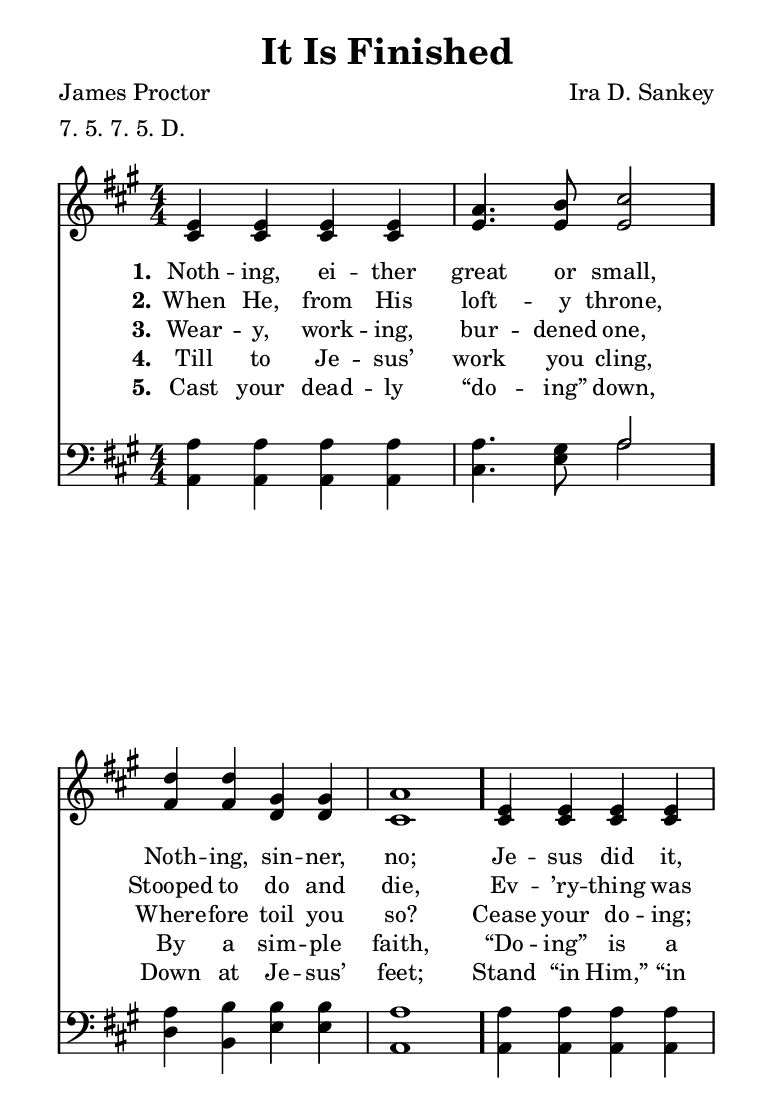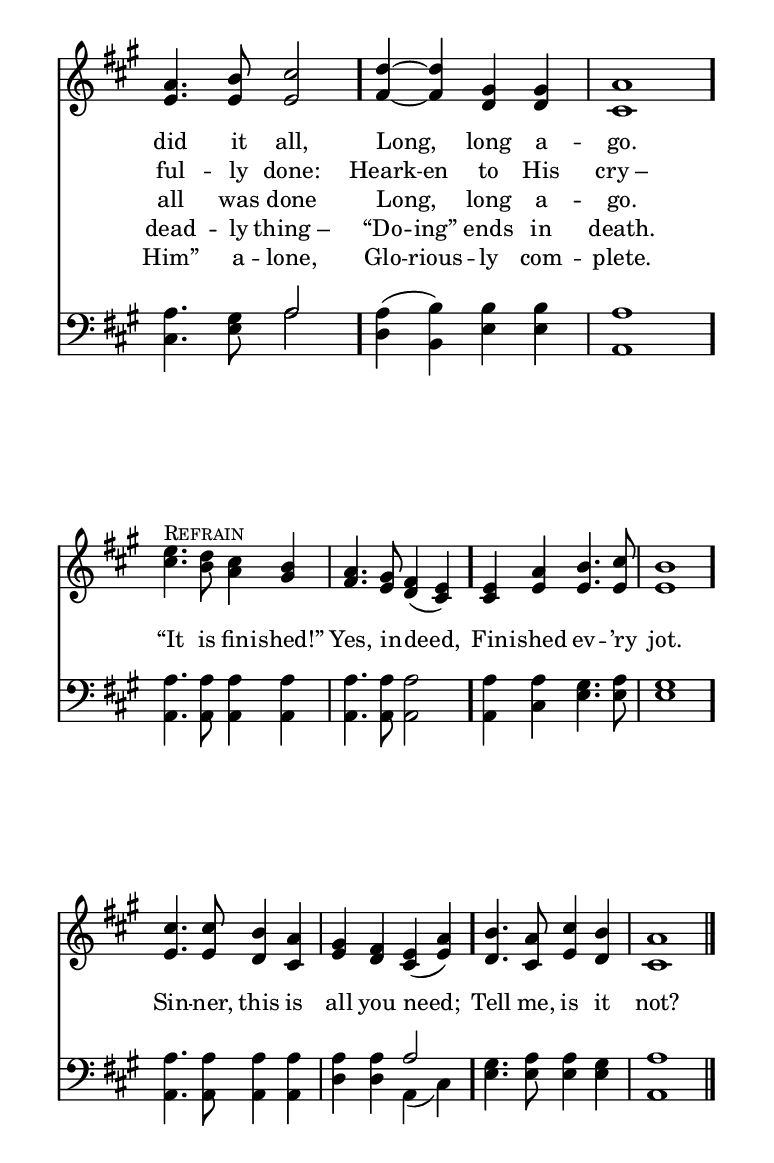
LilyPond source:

\include "common/global.ily"
\paper {
  \include "common/paper.ily"
}

\header{
  %gospel
  hymnnumber = "19"
  title = "It Is Finished"
  tunename = ""
  meter = "7. 5. 7. 5. D."
  poet = "James Proctor" % https://hymnary.org/text/nothing_either_great_or_small_nothing_si
  composer = "Ira D. Sankey" % see https://hymnary.org/tune/nothing_either_great_or_sm_sankey_55551
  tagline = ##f
}

% for fermata in MIDI
ta = { \tempo 4=90 }
tb = { \tempo 4=45 }

patternAA = { c4 c4 c4 c4   | c4. c8 c2      } %

patternBA = { c4 c4 c4 c4   | c1             } %
patternBB = { c4( c4) c4 c4 | c1             } %
patternBC = { c4 ~ c4 c4 c4 | c1             } %

patternCA = { c4. c8 c4 c4  | c4. c8 c4( c4) } %
patternCB = { c4. c8 c4 c4  | c4. c8 c2      } %
patternCC = { c4. c8 c4 c4  | c4 c4 c2      } %
patternCD = { c4. c8 c4 c4  | c4 c4 c4( c4) } %

patternDA = { c4 c4 c4. c8  | c1             } %
patternDB = { c4. c8 c4 c4  | c1             } %

global = {
  \include "common/overrides.ily"
  \override Staff.TimeSignature.style = #'numbered
  \time 4/4
  \override Score.MetronomeMark.transparent = ##t % hide all fermata changes too
  \ta
  \key a \major
  \autoBeamOff
}

notesSoprano = {
\global
\relative c' {

  \changePitch \patternAA { e e e e      | a b cis     }
  \changePitch \patternBA { d d gis, gis | a           }
  \changePitch \patternAA { e e e e      | a b cis     }
  \changePitch \patternBC { d d gis, gis | a           }

  << s^\markup { \small \caps "Refrain"  }
  \changePitch \patternCA { e' d cis b   | a gis fis e } >>
  \changePitch \patternDA { e a b cis    | b           }
  \changePitch \patternCD { cis cis b a  | gis fis e a }
  \changePitch \patternDB { b a cis b    | a           }

  \bar "|."

}
}

notesAlto = {
\global
\relative e' {

  \changePitch \patternAA { cis cis cis cis | e e e       }
  \changePitch \patternBA { fis fis d d     | cis         }
  \changePitch \patternAA { cis cis cis cis | e e e       }
  \changePitch \patternBC { fis fis d d     | cis         }

  \changePitch \patternCA { cis' b a gis    | fis e d cis }
  \changePitch \patternDA { cis e e e       | e           }
  \changePitch \patternCD { e e d cis       | e d cis e   }
  \changePitch \patternDB { d cis e d       | cis         }

}
}

notesTenor = {
\global
\relative a {

  \changePitch \patternAA { a a a a     | a gis a }
  \changePitch \patternBA { a b b b     | a       }
  \changePitch \patternAA { a a a a     | a gis a }
  \changePitch \patternBB { a b b b     | a       }

  \changePitch \patternCB { a a a a     | a a a   }
  \changePitch \patternDA { a a gis a   | gis     }
  \changePitch \patternCC { a a a a     | a a a   }
  \changePitch \patternDB { gis a a gis | a       }

}
}

notesBass = {
\global
\relative f, {

  \changePitch \patternAA { a a a a   | cis e a   }
  \changePitch \patternBA { d, b e e  | a,        }
  \changePitch \patternAA { a a a a   | cis e a   }
  \changePitch \patternBB { d, b e e  | a,        }

  \changePitch \patternCB { a a a a   | a a a     }
  \changePitch \patternDA { a cis e e | e         }
  \changePitch \patternCD { a, a a a  | d d a cis }
  \changePitch \patternDB { e e e e   | a,        }

}
}

Refrain = \lyricmode {

“It is fin -- ished!” Yes, in -- deed, \bar "."
Fin -- ished ev -- ’ry jot. \bar "."
Sin -- ner, this is all you need; \bar "."
Tell me, is it not? \bar "."

}

wordsA = \lyricmode {
\set stanza = "1."

Noth -- ing, ei -- ther great or small, \bar "."
Noth -- ing, sin -- ner, no; \bar "." \eogbreak
Je -- sus did it, did it all, \bar "."
Long, long a -- go. \bar "." \eogbreak

}

wordsB = \lyricmode {
\set stanza = "2."

When He, from His loft -- y throne,
Stooped to do and die,
Ev -- ’ry -- thing was ful -- ly done:
{ \mon } Heark -- en { \moff } to His cry_–

\Refrain

}

wordsC = \lyricmode {
\set stanza = "3."

Wear -- y, work -- ing, bur -- dened one,
Where -- fore toil you so?
Cease your do -- ing; all was done
Long, long a -- go.

}

wordsD = \lyricmode {
\set stanza = "4."

Till to Je -- sus’ work you cling,
By a sim -- ple faith,
“Do -- ing” is a dead -- ly thing_–
{ \mon } “Do -- ing” { \moff } ends in death.

}

wordsE = \lyricmode {
\set stanza = "5."

Cast your dead -- ly “do -- ing” down,
Down at Je -- sus’ feet;
Stand “in Him,” “in Him” a -- lone,
{ \mon } Glo -- rious -- ly { \moff } com -- plete.

}

\score {
  \context ChoirStaff <<
    \context Staff = upper <<
      \set Staff.autoBeaming = ##f
      \set ChoirStaff.systemStartDelimiter = #'SystemStartBar
      \set ChoirStaff.printPartCombineTexts = ##f
      \partcombine #'(2 . 11) \notesSoprano \notesAlto
      \context NullVoice = sopranos { \voiceOne << \notesSoprano >> }
    >>

    \context Lyrics = one   \lyricsto sopranos \wordsA
    \context Lyrics = two   \lyricsto sopranos \wordsB
    \context Lyrics = three \lyricsto sopranos \wordsC
    \context Lyrics = four  \lyricsto sopranos \wordsD
    \context Lyrics = five  \lyricsto sopranos \wordsE

    \new Staff = men <<
      \set Staff.autoBeaming = ##f
      \clef bass
      \set ChoirStaff.printPartCombineTexts = ##f
      \partcombine #'(2 . 11) \notesTenor \notesBass
    >>

  >>
  \layout {
    \include "common/layout.ily"
  }
  #(cond ((ly:get-option 'eog-midi-permitted) #{ \midi{
    \include "common/midi.ily"
  } #}))
}

\version "2.19.49"  % necessary for upgrading to future LilyPond versions.

% vi:set et ts=2 sw=2 ai nocindent syntax=lilypond:
